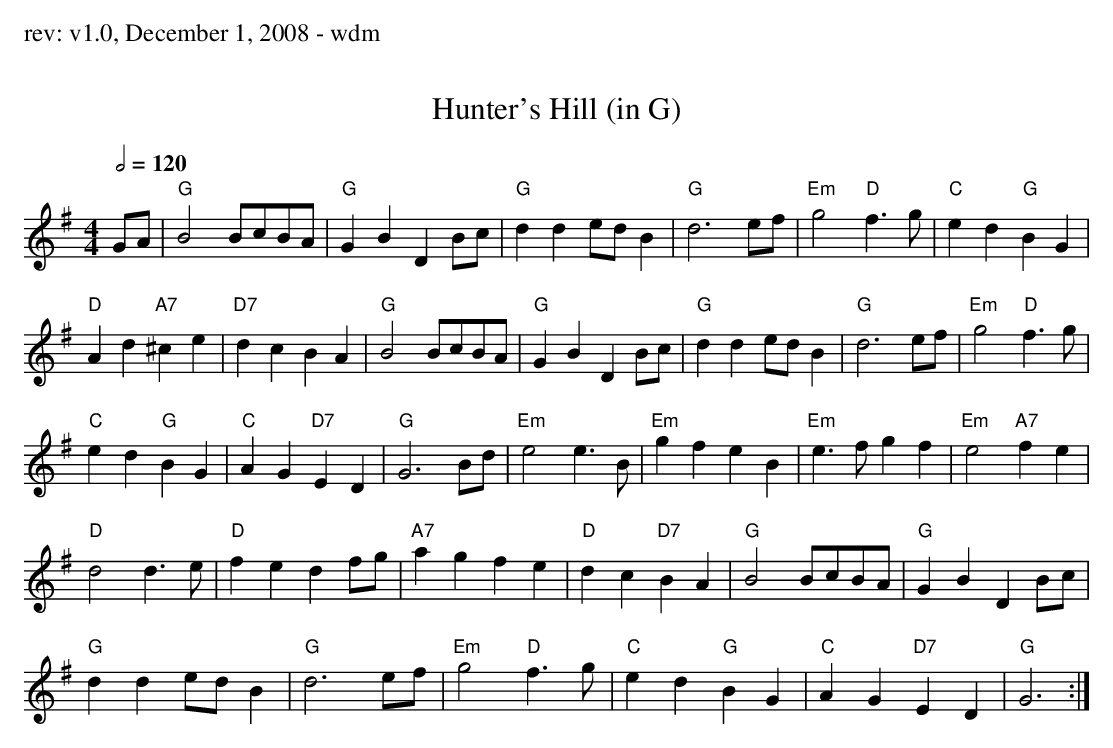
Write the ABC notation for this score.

X:1
T:Hunter's Hill (in G)
M:4/4
Q:1/2=120
L:1/4
K:G
G/A/|"G"B2B/c/B/A/|"G"GBDB/c/|"G"dd e/d/B|"G"d3 e/f/|"Em"g2"D"f>g|"C"ed "G"BG|
"D"Ad "A7"^ce|"D7"dcBA|"G"B2B/c/B/A/|"G"GBDB/c/|"G"dd e/d/B|"G"d3 e/f/|"Em"g2"D"f>g|
"C"ed "G"BG|"C"AG "D7"ED|"G"G3 B/d/|"Em"e2e>B|"Em"gfeB|"Em" e>fgf|"Em"e2"A7"fe |
"D"d2 d>e|"D"fedf/g/|"A7"agfe|"D"dc"D7"BA|"G"B2B/c/B/A/|"G"GBDB/c/|
"G"dd e/d/B|"G"d3 e/f/|"Em"g2"D"f>g|"C"ed "G"BG|"C"AG "D7"ED|"G"G3:|
